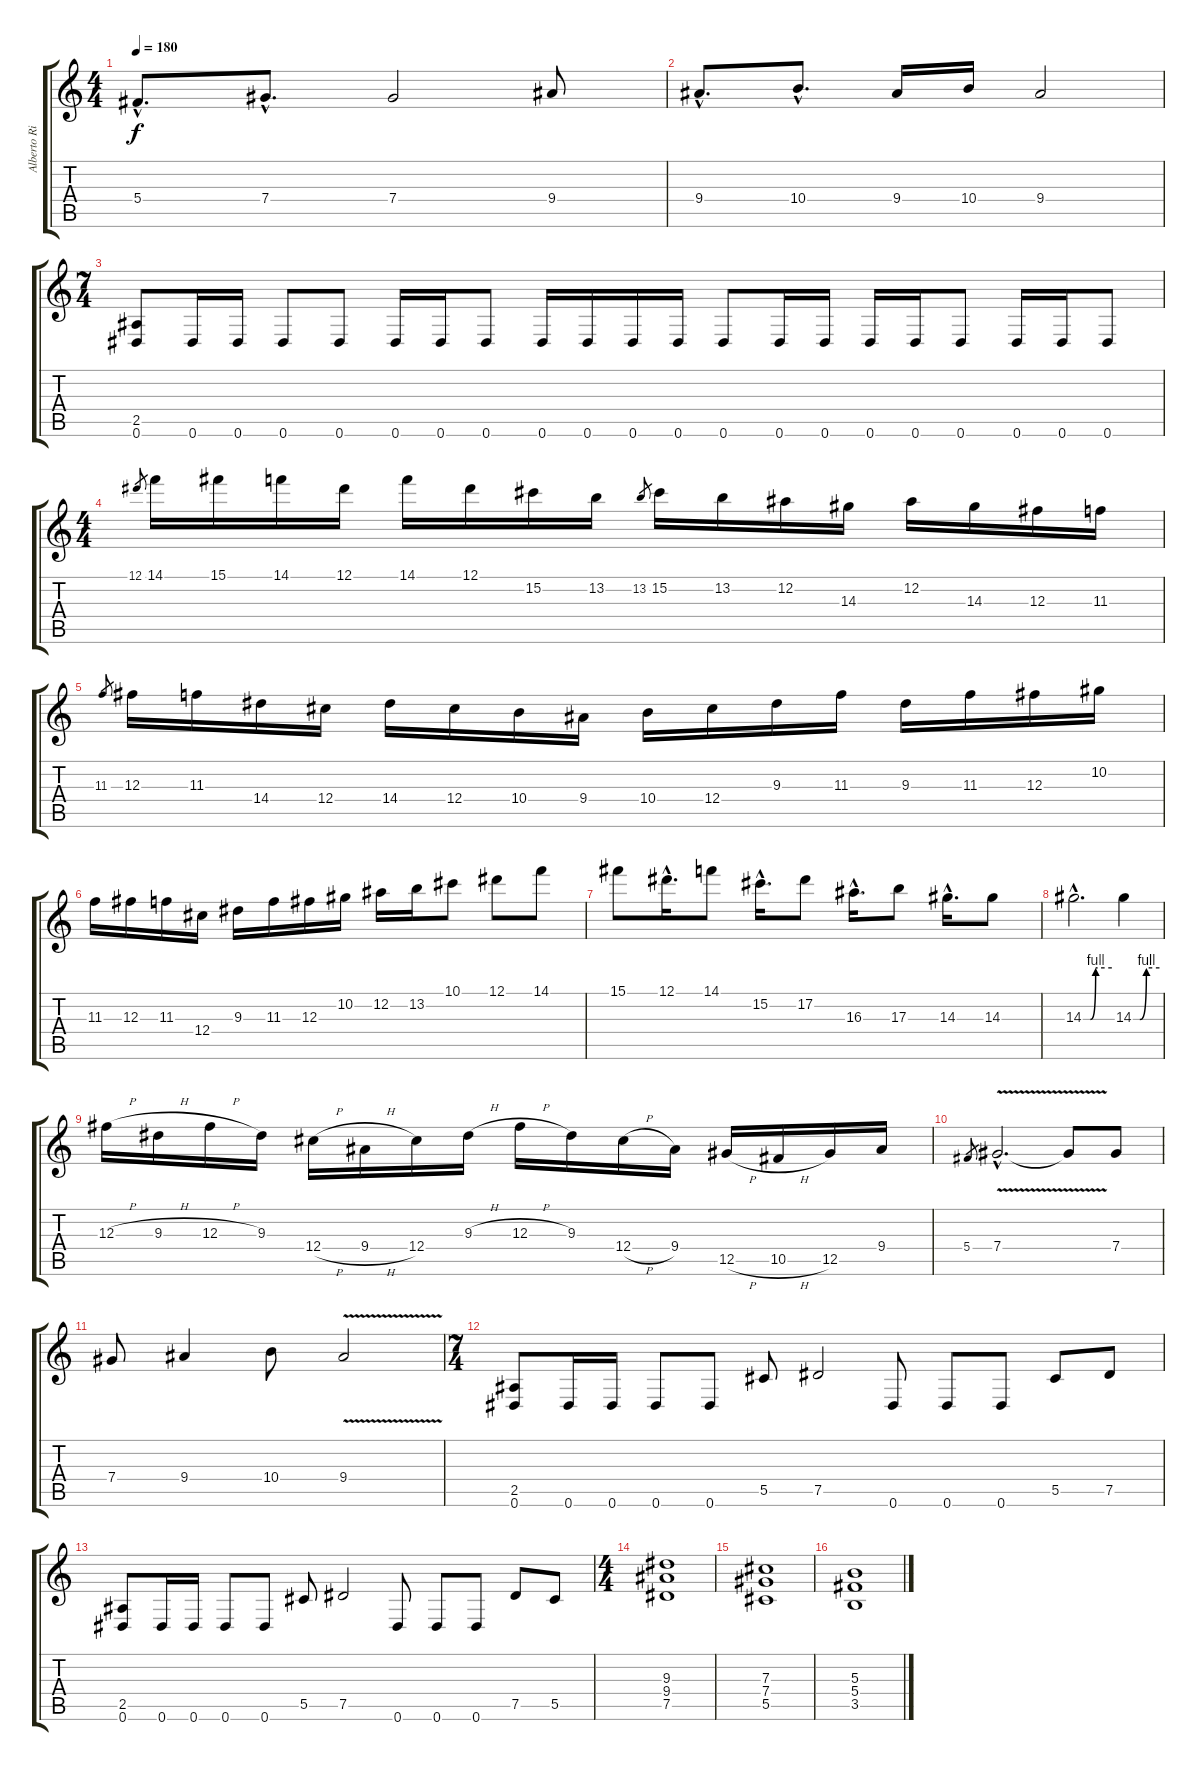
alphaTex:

\track ("Alberto Rionda" "Alberto Ri") {instrument distortionguitar}
\staff {score tabs}
\tuning (Eb4 Bb3 Gb3 Db3 Ab2 Eb2) {hide}
\ts (4 4)
\tempo 180
\clef g2
\ks c
5.4{hac}.8{d dy f} 7.4{hac}.8{d} 7.4.2 9.4.8 |
9.4{hac}.8{d} 10.4{hac}.8{d} 9.4.16 10.4.16 9.4.2 |
\ts (7 4)
(2.5 0.6).8 0.6.16 0.6.16 0.6.8 0.6.8 0.6.16 0.6.16 0.6.8 0.6.16 0.6.16 0.6.16 0.6.16 0.6.8 0.6.16 0.6.16 0.6.16 0.6.16 0.6.8 0.6.16 0.6.16 0.6.8 |
\ts (4 4)
12.1.8{gr} 14.1.16 15.1.16 14.1.16 12.1.16 14.1.16 12.1.16 15.2.16 13.2.16 13.2.8{gr} 15.2.16 13.2.16 12.2.16 14.3.16 12.2.16 14.3.16 12.3.16 11.3.16 |
11.3.8{gr} 12.3.16 11.3.16 14.4.16 12.4.16 14.4.16 12.4.16 10.4.16 9.4.16 10.4.16 12.4.16 9.3.16 11.3.16 9.3.16 11.3.16 12.3.16 10.2.16 |
11.3.16 12.3.16 11.3.16 12.4.16 9.3.16 11.3.16 12.3.16 10.2.16 12.2.16 13.2.16 10.1.8 12.1.8 14.1.8 |
15.1.8 12.1{hac}.16{d} 14.1.8 15.2{hac}.16{d} 17.2.8 16.3{hac}.16{d} 17.3.8 14.3{hac}.16{d} 14.3.8 |
14.3{be (custom 0 0 15 0 26 4 30 4 60 4) hac}.2{d} 14.3{be (custom 0 0 15 0 30 4 60 4)}.4 |
12.3{h}.16 9.3{h}.16 12.3{h}.16 9.3.16 12.4{h}.16 9.4{h}.16 12.4.16 9.3{h}.16 12.3{h}.16 9.3.16 12.4{h}.16 9.4.16 12.5{h}.16 10.5{h}.16 12.5.16 9.4.16 |
5.4.8{gr} 7.4{v hac}.2{d} 7.4{t}.8 7.4.8 |
7.4.8 9.4.4 10.4.8 9.4{v}.2 |
\ts (7 4)
(2.5 0.6).8 0.6.16 0.6.16 0.6.8 0.6.8 5.5.8 7.5.2 0.6.8 0.6.8 0.6.8 5.5.8 7.5.8 |
(2.5 0.6).8 0.6.16 0.6.16 0.6.8 0.6.8 5.5.8 7.5.2 0.6.8 0.6.8 0.6.8 7.5.8 5.5.8 |
\ts (4 4)
(9.3 9.4 7.5).1 |
(7.3 7.4 5.5).1 |
(5.3 5.4 3.5).1
